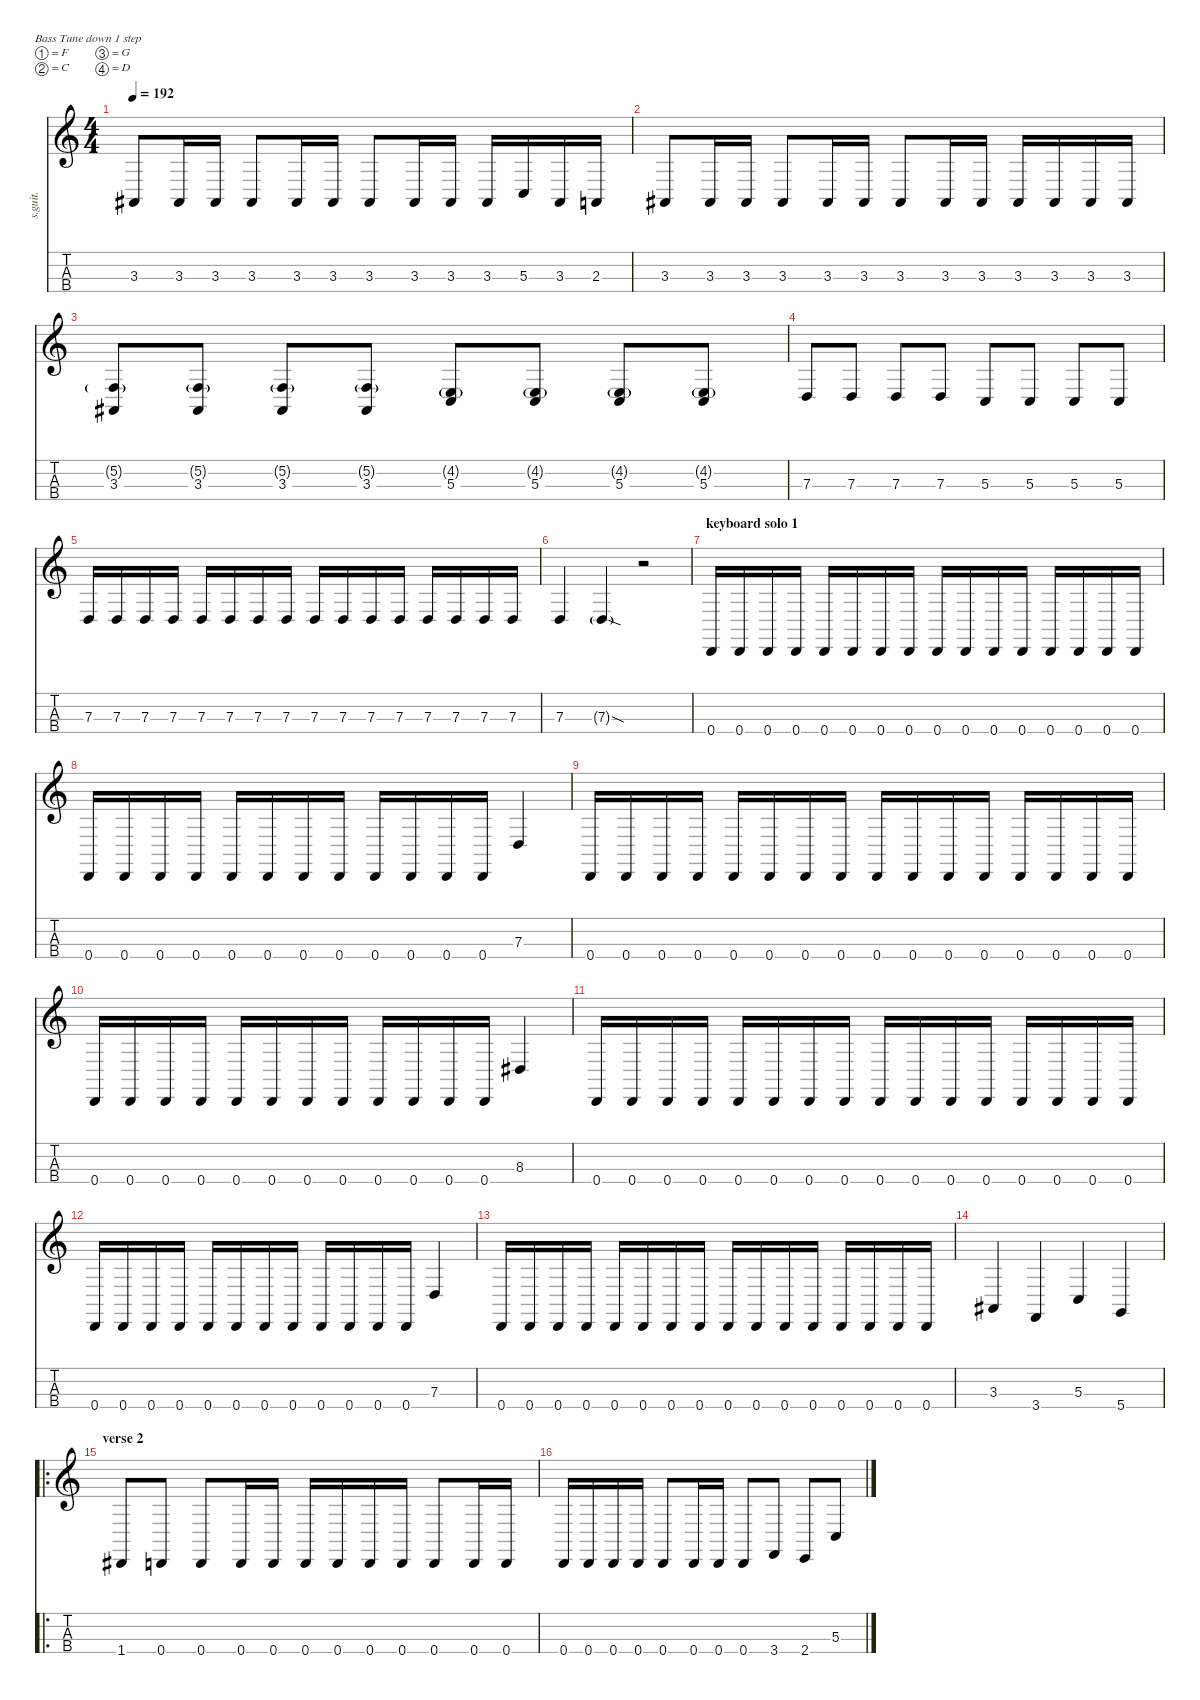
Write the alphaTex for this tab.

\defaultSystemsLayout 4
\hideDynamics
\bracketExtendMode nobrackets
\track ("Henkka Blacksmith" "s.guit.") {instrument electricbasspick}
\staff {score tabs}
\tuning (F2 C2 G1 D1)
\ts (4 4)
\tempo 192
\clef g2
\ks c
3.3{acc #}.8{lyrics (0 "") lyrics (1 "") lyrics (2 "") lyrics (3 "") lyrics (4 "") dy f} 3.3{acc #}.16{lyrics (0 "") lyrics (1 "") lyrics (2 "") lyrics (3 "") lyrics (4 "")} 3.3{acc #}.16{lyrics (0 "") lyrics (1 "") lyrics (2 "") lyrics (3 "") lyrics (4 "")} 3.3{acc #}.8{lyrics (0 "") lyrics (1 "") lyrics (2 "") lyrics (3 "") lyrics (4 "")} 3.3{acc #}.16{lyrics (0 "") lyrics (1 "") lyrics (2 "") lyrics (3 "") lyrics (4 "")} 3.3{acc #}.16{lyrics (0 "") lyrics (1 "") lyrics (2 "") lyrics (3 "") lyrics (4 "")} 3.3{acc #}.8{lyrics (0 "") lyrics (1 "") lyrics (2 "") lyrics (3 "") lyrics (4 "")} 3.3{acc #}.16{lyrics (0 "") lyrics (1 "") lyrics (2 "") lyrics (3 "") lyrics (4 "")} 3.3{acc #}.16{lyrics (0 "") lyrics (1 "") lyrics (2 "") lyrics (3 "") lyrics (4 "")} 3.3{acc #}.16{lyrics (0 "") lyrics (1 "") lyrics (2 "") lyrics (3 "") lyrics (4 "")} 5.3.16{lyrics (0 "") lyrics (1 "") lyrics (2 "") lyrics (3 "") lyrics (4 "")} 3.3{acc #}.16{lyrics (0 "") lyrics (1 "") lyrics (2 "") lyrics (3 "") lyrics (4 "")} 2.3.16{lyrics (0 "") lyrics (1 "") lyrics (2 "") lyrics (3 "") lyrics (4 "")} |
3.3{acc #}.8{lyrics (0 "") lyrics (1 "") lyrics (2 "") lyrics (3 "") lyrics (4 "")} 3.3{acc #}.16{lyrics (0 "") lyrics (1 "") lyrics (2 "") lyrics (3 "") lyrics (4 "")} 3.3{acc #}.16{lyrics (0 "") lyrics (1 "") lyrics (2 "") lyrics (3 "") lyrics (4 "")} 3.3{acc #}.8{lyrics (0 "") lyrics (1 "") lyrics (2 "") lyrics (3 "") lyrics (4 "")} 3.3{acc #}.16{lyrics (0 "") lyrics (1 "") lyrics (2 "") lyrics (3 "") lyrics (4 "")} 3.3{acc #}.16{lyrics (0 "") lyrics (1 "") lyrics (2 "") lyrics (3 "") lyrics (4 "")} 3.3{acc #}.8{lyrics (0 "") lyrics (1 "") lyrics (2 "") lyrics (3 "") lyrics (4 "")} 3.3{acc #}.16{lyrics (0 "") lyrics (1 "") lyrics (2 "") lyrics (3 "") lyrics (4 "")} 3.3{acc #}.16{lyrics (0 "") lyrics (1 "") lyrics (2 "") lyrics (3 "") lyrics (4 "")} 3.3{acc #}.16{lyrics (0 "") lyrics (1 "") lyrics (2 "") lyrics (3 "") lyrics (4 "")} 3.3{acc #}.16{lyrics (0 "") lyrics (1 "") lyrics (2 "") lyrics (3 "") lyrics (4 "")} 3.3{acc #}.16{lyrics (0 "") lyrics (1 "") lyrics (2 "") lyrics (3 "") lyrics (4 "")} 3.3{acc #}.16{lyrics (0 "") lyrics (1 "") lyrics (2 "") lyrics (3 "") lyrics (4 "")} |
(5.2{g} 3.3{acc #}).8{lyrics (0 "") lyrics (1 "") lyrics (2 "") lyrics (3 "") lyrics (4 "")} (5.2{g} 3.3{acc #}).8{lyrics (0 "") lyrics (1 "") lyrics (2 "") lyrics (3 "") lyrics (4 "")} (5.2{g} 3.3{acc #}).8{lyrics (0 "") lyrics (1 "") lyrics (2 "") lyrics (3 "") lyrics (4 "")} (5.2{g} 3.3{acc #}).8{lyrics (0 "") lyrics (1 "") lyrics (2 "") lyrics (3 "") lyrics (4 "")} (4.2{g} 5.3).8{lyrics (0 "") lyrics (1 "") lyrics (2 "") lyrics (3 "") lyrics (4 "")} (4.2{g} 5.3).8{lyrics (0 "") lyrics (1 "") lyrics (2 "") lyrics (3 "") lyrics (4 "")} (4.2{g} 5.3).8{lyrics (0 "") lyrics (1 "") lyrics (2 "") lyrics (3 "") lyrics (4 "")} (4.2{g} 5.3).8{lyrics (0 "") lyrics (1 "") lyrics (2 "") lyrics (3 "") lyrics (4 "")} |
7.3.8{lyrics (0 "") lyrics (1 "") lyrics (2 "") lyrics (3 "") lyrics (4 "")} 7.3.8{lyrics (0 "") lyrics (1 "") lyrics (2 "") lyrics (3 "") lyrics (4 "")} 7.3.8{lyrics (0 "") lyrics (1 "") lyrics (2 "") lyrics (3 "") lyrics (4 "")} 7.3.8{lyrics (0 "") lyrics (1 "") lyrics (2 "") lyrics (3 "") lyrics (4 "")} 5.3.8{lyrics (0 "") lyrics (1 "") lyrics (2 "") lyrics (3 "") lyrics (4 "")} 5.3.8{lyrics (0 "") lyrics (1 "") lyrics (2 "") lyrics (3 "") lyrics (4 "")} 5.3.8{lyrics (0 "") lyrics (1 "") lyrics (2 "") lyrics (3 "") lyrics (4 "")} 5.3.8{lyrics (0 "") lyrics (1 "") lyrics (2 "") lyrics (3 "") lyrics (4 "")} |
7.3.16{lyrics (0 "") lyrics (1 "") lyrics (2 "") lyrics (3 "") lyrics (4 "")} 7.3.16{lyrics (0 "") lyrics (1 "") lyrics (2 "") lyrics (3 "") lyrics (4 "")} 7.3.16{lyrics (0 "") lyrics (1 "") lyrics (2 "") lyrics (3 "") lyrics (4 "")} 7.3.16{lyrics (0 "") lyrics (1 "") lyrics (2 "") lyrics (3 "") lyrics (4 "")} 7.3.16{lyrics (0 "") lyrics (1 "") lyrics (2 "") lyrics (3 "") lyrics (4 "")} 7.3.16{lyrics (0 "") lyrics (1 "") lyrics (2 "") lyrics (3 "") lyrics (4 "")} 7.3.16{lyrics (0 "") lyrics (1 "") lyrics (2 "") lyrics (3 "") lyrics (4 "")} 7.3.16{lyrics (0 "") lyrics (1 "") lyrics (2 "") lyrics (3 "") lyrics (4 "")} 7.3.16{lyrics (0 "") lyrics (1 "") lyrics (2 "") lyrics (3 "") lyrics (4 "")} 7.3.16{lyrics (0 "") lyrics (1 "") lyrics (2 "") lyrics (3 "") lyrics (4 "")} 7.3.16{lyrics (0 "") lyrics (1 "") lyrics (2 "") lyrics (3 "") lyrics (4 "")} 7.3.16{lyrics (0 "") lyrics (1 "") lyrics (2 "") lyrics (3 "") lyrics (4 "")} 7.3.16{lyrics (0 "") lyrics (1 "") lyrics (2 "") lyrics (3 "") lyrics (4 "")} 7.3.16{lyrics (0 "") lyrics (1 "") lyrics (2 "") lyrics (3 "") lyrics (4 "")} 7.3.16{lyrics (0 "") lyrics (1 "") lyrics (2 "") lyrics (3 "") lyrics (4 "")} 7.3.16{lyrics (0 "") lyrics (1 "") lyrics (2 "") lyrics (3 "") lyrics (4 "")} |
7.3.4{lyrics (0 "") lyrics (1 "") lyrics (2 "") lyrics (3 "") lyrics (4 "")} 7.3{sod g}.4{lyrics (0 "") lyrics (1 "") lyrics (2 "") lyrics (3 "") lyrics (4 "") dy mp} r.2 |
\section ("" "keyboard solo 1")
0.4.16{lyrics (0 "") lyrics (1 "") lyrics (2 "") lyrics (3 "") lyrics (4 "") dy f} 0.4.16{lyrics (0 "") lyrics (1 "") lyrics (2 "") lyrics (3 "") lyrics (4 "")} 0.4.16{lyrics (0 "") lyrics (1 "") lyrics (2 "") lyrics (3 "") lyrics (4 "")} 0.4.16{lyrics (0 "") lyrics (1 "") lyrics (2 "") lyrics (3 "") lyrics (4 "")} 0.4.16{lyrics (0 "") lyrics (1 "") lyrics (2 "") lyrics (3 "") lyrics (4 "")} 0.4.16{lyrics (0 "") lyrics (1 "") lyrics (2 "") lyrics (3 "") lyrics (4 "")} 0.4.16{lyrics (0 "") lyrics (1 "") lyrics (2 "") lyrics (3 "") lyrics (4 "")} 0.4.16{lyrics (0 "") lyrics (1 "") lyrics (2 "") lyrics (3 "") lyrics (4 "")} 0.4.16{lyrics (0 "") lyrics (1 "") lyrics (2 "") lyrics (3 "") lyrics (4 "")} 0.4.16{lyrics (0 "") lyrics (1 "") lyrics (2 "") lyrics (3 "") lyrics (4 "")} 0.4.16{lyrics (0 "") lyrics (1 "") lyrics (2 "") lyrics (3 "") lyrics (4 "")} 0.4.16{lyrics (0 "") lyrics (1 "") lyrics (2 "") lyrics (3 "") lyrics (4 "")} 0.4.16{lyrics (0 "") lyrics (1 "") lyrics (2 "") lyrics (3 "") lyrics (4 "")} 0.4.16{lyrics (0 "") lyrics (1 "") lyrics (2 "") lyrics (3 "") lyrics (4 "")} 0.4.16{lyrics (0 "") lyrics (1 "") lyrics (2 "") lyrics (3 "") lyrics (4 "")} 0.4.16{lyrics (0 "") lyrics (1 "") lyrics (2 "") lyrics (3 "") lyrics (4 "")} |
0.4.16{lyrics (0 "") lyrics (1 "") lyrics (2 "") lyrics (3 "") lyrics (4 "")} 0.4.16{lyrics (0 "") lyrics (1 "") lyrics (2 "") lyrics (3 "") lyrics (4 "")} 0.4.16{lyrics (0 "") lyrics (1 "") lyrics (2 "") lyrics (3 "") lyrics (4 "")} 0.4.16{lyrics (0 "") lyrics (1 "") lyrics (2 "") lyrics (3 "") lyrics (4 "")} 0.4.16{lyrics (0 "") lyrics (1 "") lyrics (2 "") lyrics (3 "") lyrics (4 "")} 0.4.16{lyrics (0 "") lyrics (1 "") lyrics (2 "") lyrics (3 "") lyrics (4 "")} 0.4.16{lyrics (0 "") lyrics (1 "") lyrics (2 "") lyrics (3 "") lyrics (4 "")} 0.4.16{lyrics (0 "") lyrics (1 "") lyrics (2 "") lyrics (3 "") lyrics (4 "")} 0.4.16{lyrics (0 "") lyrics (1 "") lyrics (2 "") lyrics (3 "") lyrics (4 "")} 0.4.16{lyrics (0 "") lyrics (1 "") lyrics (2 "") lyrics (3 "") lyrics (4 "")} 0.4.16{lyrics (0 "") lyrics (1 "") lyrics (2 "") lyrics (3 "") lyrics (4 "")} 0.4.16{lyrics (0 "") lyrics (1 "") lyrics (2 "") lyrics (3 "") lyrics (4 "")} 7.3.4{lyrics (0 "") lyrics (1 "") lyrics (2 "") lyrics (3 "") lyrics (4 "")} |
0.4.16{lyrics (0 "") lyrics (1 "") lyrics (2 "") lyrics (3 "") lyrics (4 "")} 0.4.16{lyrics (0 "") lyrics (1 "") lyrics (2 "") lyrics (3 "") lyrics (4 "")} 0.4.16{lyrics (0 "") lyrics (1 "") lyrics (2 "") lyrics (3 "") lyrics (4 "")} 0.4.16{lyrics (0 "") lyrics (1 "") lyrics (2 "") lyrics (3 "") lyrics (4 "")} 0.4.16{lyrics (0 "") lyrics (1 "") lyrics (2 "") lyrics (3 "") lyrics (4 "")} 0.4.16{lyrics (0 "") lyrics (1 "") lyrics (2 "") lyrics (3 "") lyrics (4 "")} 0.4.16{lyrics (0 "") lyrics (1 "") lyrics (2 "") lyrics (3 "") lyrics (4 "")} 0.4.16{lyrics (0 "") lyrics (1 "") lyrics (2 "") lyrics (3 "") lyrics (4 "")} 0.4.16{lyrics (0 "") lyrics (1 "") lyrics (2 "") lyrics (3 "") lyrics (4 "")} 0.4.16{lyrics (0 "") lyrics (1 "") lyrics (2 "") lyrics (3 "") lyrics (4 "")} 0.4.16{lyrics (0 "") lyrics (1 "") lyrics (2 "") lyrics (3 "") lyrics (4 "")} 0.4.16{lyrics (0 "") lyrics (1 "") lyrics (2 "") lyrics (3 "") lyrics (4 "")} 0.4.16{lyrics (0 "") lyrics (1 "") lyrics (2 "") lyrics (3 "") lyrics (4 "")} 0.4.16{lyrics (0 "") lyrics (1 "") lyrics (2 "") lyrics (3 "") lyrics (4 "")} 0.4.16{lyrics (0 "") lyrics (1 "") lyrics (2 "") lyrics (3 "") lyrics (4 "")} 0.4.16{lyrics (0 "") lyrics (1 "") lyrics (2 "") lyrics (3 "") lyrics (4 "")} |
0.4.16{lyrics (0 "") lyrics (1 "") lyrics (2 "") lyrics (3 "") lyrics (4 "")} 0.4.16{lyrics (0 "") lyrics (1 "") lyrics (2 "") lyrics (3 "") lyrics (4 "")} 0.4.16{lyrics (0 "") lyrics (1 "") lyrics (2 "") lyrics (3 "") lyrics (4 "")} 0.4.16{lyrics (0 "") lyrics (1 "") lyrics (2 "") lyrics (3 "") lyrics (4 "")} 0.4.16{lyrics (0 "") lyrics (1 "") lyrics (2 "") lyrics (3 "") lyrics (4 "")} 0.4.16{lyrics (0 "") lyrics (1 "") lyrics (2 "") lyrics (3 "") lyrics (4 "")} 0.4.16{lyrics (0 "") lyrics (1 "") lyrics (2 "") lyrics (3 "") lyrics (4 "")} 0.4.16{lyrics (0 "") lyrics (1 "") lyrics (2 "") lyrics (3 "") lyrics (4 "")} 0.4.16{lyrics (0 "") lyrics (1 "") lyrics (2 "") lyrics (3 "") lyrics (4 "")} 0.4.16{lyrics (0 "") lyrics (1 "") lyrics (2 "") lyrics (3 "") lyrics (4 "")} 0.4.16{lyrics (0 "") lyrics (1 "") lyrics (2 "") lyrics (3 "") lyrics (4 "")} 0.4.16{lyrics (0 "") lyrics (1 "") lyrics (2 "") lyrics (3 "") lyrics (4 "")} 8.3{acc #}.4{lyrics (0 "") lyrics (1 "") lyrics (2 "") lyrics (3 "") lyrics (4 "")} |
0.4.16{lyrics (0 "") lyrics (1 "") lyrics (2 "") lyrics (3 "") lyrics (4 "")} 0.4.16{lyrics (0 "") lyrics (1 "") lyrics (2 "") lyrics (3 "") lyrics (4 "")} 0.4.16{lyrics (0 "") lyrics (1 "") lyrics (2 "") lyrics (3 "") lyrics (4 "")} 0.4.16{lyrics (0 "") lyrics (1 "") lyrics (2 "") lyrics (3 "") lyrics (4 "")} 0.4.16{lyrics (0 "") lyrics (1 "") lyrics (2 "") lyrics (3 "") lyrics (4 "")} 0.4.16{lyrics (0 "") lyrics (1 "") lyrics (2 "") lyrics (3 "") lyrics (4 "")} 0.4.16{lyrics (0 "") lyrics (1 "") lyrics (2 "") lyrics (3 "") lyrics (4 "")} 0.4.16{lyrics (0 "") lyrics (1 "") lyrics (2 "") lyrics (3 "") lyrics (4 "")} 0.4.16{lyrics (0 "") lyrics (1 "") lyrics (2 "") lyrics (3 "") lyrics (4 "")} 0.4.16{lyrics (0 "") lyrics (1 "") lyrics (2 "") lyrics (3 "") lyrics (4 "")} 0.4.16{lyrics (0 "") lyrics (1 "") lyrics (2 "") lyrics (3 "") lyrics (4 "")} 0.4.16{lyrics (0 "") lyrics (1 "") lyrics (2 "") lyrics (3 "") lyrics (4 "")} 0.4.16{lyrics (0 "") lyrics (1 "") lyrics (2 "") lyrics (3 "") lyrics (4 "")} 0.4.16{lyrics (0 "") lyrics (1 "") lyrics (2 "") lyrics (3 "") lyrics (4 "")} 0.4.16{lyrics (0 "") lyrics (1 "") lyrics (2 "") lyrics (3 "") lyrics (4 "")} 0.4.16{lyrics (0 "") lyrics (1 "") lyrics (2 "") lyrics (3 "") lyrics (4 "")} |
0.4.16{lyrics (0 "") lyrics (1 "") lyrics (2 "") lyrics (3 "") lyrics (4 "")} 0.4.16{lyrics (0 "") lyrics (1 "") lyrics (2 "") lyrics (3 "") lyrics (4 "")} 0.4.16{lyrics (0 "") lyrics (1 "") lyrics (2 "") lyrics (3 "") lyrics (4 "")} 0.4.16{lyrics (0 "") lyrics (1 "") lyrics (2 "") lyrics (3 "") lyrics (4 "")} 0.4.16{lyrics (0 "") lyrics (1 "") lyrics (2 "") lyrics (3 "") lyrics (4 "")} 0.4.16{lyrics (0 "") lyrics (1 "") lyrics (2 "") lyrics (3 "") lyrics (4 "")} 0.4.16{lyrics (0 "") lyrics (1 "") lyrics (2 "") lyrics (3 "") lyrics (4 "")} 0.4.16{lyrics (0 "") lyrics (1 "") lyrics (2 "") lyrics (3 "") lyrics (4 "")} 0.4.16{lyrics (0 "") lyrics (1 "") lyrics (2 "") lyrics (3 "") lyrics (4 "")} 0.4.16{lyrics (0 "") lyrics (1 "") lyrics (2 "") lyrics (3 "") lyrics (4 "")} 0.4.16{lyrics (0 "") lyrics (1 "") lyrics (2 "") lyrics (3 "") lyrics (4 "")} 0.4.16{lyrics (0 "") lyrics (1 "") lyrics (2 "") lyrics (3 "") lyrics (4 "")} 7.3.4{lyrics (0 "") lyrics (1 "") lyrics (2 "") lyrics (3 "") lyrics (4 "")} |
0.4.16{lyrics (0 "") lyrics (1 "") lyrics (2 "") lyrics (3 "") lyrics (4 "")} 0.4.16{lyrics (0 "") lyrics (1 "") lyrics (2 "") lyrics (3 "") lyrics (4 "")} 0.4.16{lyrics (0 "") lyrics (1 "") lyrics (2 "") lyrics (3 "") lyrics (4 "")} 0.4.16{lyrics (0 "") lyrics (1 "") lyrics (2 "") lyrics (3 "") lyrics (4 "")} 0.4.16{lyrics (0 "") lyrics (1 "") lyrics (2 "") lyrics (3 "") lyrics (4 "")} 0.4.16{lyrics (0 "") lyrics (1 "") lyrics (2 "") lyrics (3 "") lyrics (4 "")} 0.4.16{lyrics (0 "") lyrics (1 "") lyrics (2 "") lyrics (3 "") lyrics (4 "")} 0.4.16{lyrics (0 "") lyrics (1 "") lyrics (2 "") lyrics (3 "") lyrics (4 "")} 0.4.16{lyrics (0 "") lyrics (1 "") lyrics (2 "") lyrics (3 "") lyrics (4 "")} 0.4.16{lyrics (0 "") lyrics (1 "") lyrics (2 "") lyrics (3 "") lyrics (4 "")} 0.4.16{lyrics (0 "") lyrics (1 "") lyrics (2 "") lyrics (3 "") lyrics (4 "")} 0.4.16{lyrics (0 "") lyrics (1 "") lyrics (2 "") lyrics (3 "") lyrics (4 "")} 0.4.16{lyrics (0 "") lyrics (1 "") lyrics (2 "") lyrics (3 "") lyrics (4 "")} 0.4.16{lyrics (0 "") lyrics (1 "") lyrics (2 "") lyrics (3 "") lyrics (4 "")} 0.4.16{lyrics (0 "") lyrics (1 "") lyrics (2 "") lyrics (3 "") lyrics (4 "")} 0.4.16{lyrics (0 "") lyrics (1 "") lyrics (2 "") lyrics (3 "") lyrics (4 "")} |
3.3{acc #}.4{lyrics (0 "") lyrics (1 "") lyrics (2 "") lyrics (3 "") lyrics (4 "")} 3.4.4{lyrics (0 "") lyrics (1 "") lyrics (2 "") lyrics (3 "") lyrics (4 "")} 5.3.4{lyrics (0 "") lyrics (1 "") lyrics (2 "") lyrics (3 "") lyrics (4 "")} 5.4.4{lyrics (0 "") lyrics (1 "") lyrics (2 "") lyrics (3 "") lyrics (4 "")} |
\ro
\section ("" "verse 2")
1.4{acc #}.8{lyrics (0 "") lyrics (1 "") lyrics (2 "") lyrics (3 "") lyrics (4 "")} 0.4.8{lyrics (0 "") lyrics (1 "") lyrics (2 "") lyrics (3 "") lyrics (4 "")} 0.4.8{lyrics (0 "") lyrics (1 "") lyrics (2 "") lyrics (3 "") lyrics (4 "")} 0.4.16{lyrics (0 "") lyrics (1 "") lyrics (2 "") lyrics (3 "") lyrics (4 "")} 0.4.16{lyrics (0 "") lyrics (1 "") lyrics (2 "") lyrics (3 "") lyrics (4 "")} 0.4.16{lyrics (0 "") lyrics (1 "") lyrics (2 "") lyrics (3 "") lyrics (4 "")} 0.4.16{lyrics (0 "") lyrics (1 "") lyrics (2 "") lyrics (3 "") lyrics (4 "")} 0.4.16{lyrics (0 "") lyrics (1 "") lyrics (2 "") lyrics (3 "") lyrics (4 "")} 0.4.16{lyrics (0 "") lyrics (1 "") lyrics (2 "") lyrics (3 "") lyrics (4 "")} 0.4.8{lyrics (0 "") lyrics (1 "") lyrics (2 "") lyrics (3 "") lyrics (4 "")} 0.4.16{lyrics (0 "") lyrics (1 "") lyrics (2 "") lyrics (3 "") lyrics (4 "")} 0.4.16{lyrics (0 "") lyrics (1 "") lyrics (2 "") lyrics (3 "") lyrics (4 "")} |
0.4.16{lyrics (0 "") lyrics (1 "") lyrics (2 "") lyrics (3 "") lyrics (4 "")} 0.4.16{lyrics (0 "") lyrics (1 "") lyrics (2 "") lyrics (3 "") lyrics (4 "")} 0.4.16{lyrics (0 "") lyrics (1 "") lyrics (2 "") lyrics (3 "") lyrics (4 "")} 0.4.16{lyrics (0 "") lyrics (1 "") lyrics (2 "") lyrics (3 "") lyrics (4 "")} 0.4.8{lyrics (0 "") lyrics (1 "") lyrics (2 "") lyrics (3 "") lyrics (4 "")} 0.4.16{lyrics (0 "") lyrics (1 "") lyrics (2 "") lyrics (3 "") lyrics (4 "")} 0.4.16{lyrics (0 "") lyrics (1 "") lyrics (2 "") lyrics (3 "") lyrics (4 "")} 0.4.8{lyrics (0 "") lyrics (1 "") lyrics (2 "") lyrics (3 "") lyrics (4 "")} 3.4.8{lyrics (0 "") lyrics (1 "") lyrics (2 "") lyrics (3 "") lyrics (4 "")} 2.4.8{lyrics (0 "") lyrics (1 "") lyrics (2 "") lyrics (3 "") lyrics (4 "")} 5.3.8{lyrics (0 "") lyrics (1 "") lyrics (2 "") lyrics (3 "") lyrics (4 "")}
